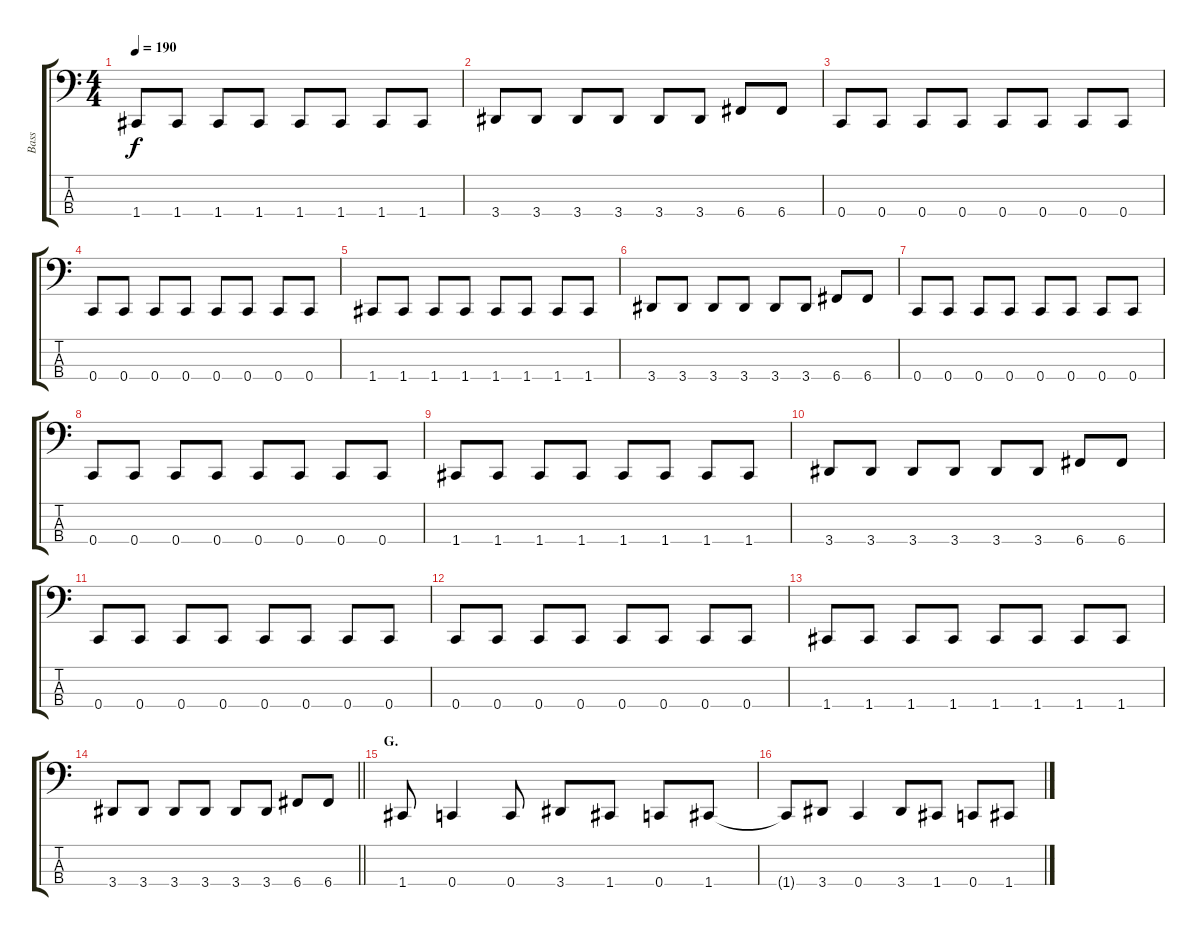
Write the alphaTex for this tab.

\track ("Bass" "Bass") {instrument electricbasspick}
\staff {score tabs}
\tuning (F2 C2 G1 C1) {hide}
\ts (4 4)
\tempo 190
\clef f4
\ks c
1.4.8{dy f} 1.4.8 1.4.8 1.4.8 1.4.8 1.4.8 1.4.8 1.4.8 |
3.4.8 3.4.8 3.4.8 3.4.8 3.4.8 3.4.8 6.4.8 6.4.8 |
0.4.8 0.4.8 0.4.8 0.4.8 0.4.8 0.4.8 0.4.8 0.4.8 |
0.4.8 0.4.8 0.4.8 0.4.8 0.4.8 0.4.8 0.4.8 0.4.8 |
1.4.8 1.4.8 1.4.8 1.4.8 1.4.8 1.4.8 1.4.8 1.4.8 |
3.4.8 3.4.8 3.4.8 3.4.8 3.4.8 3.4.8 6.4.8 6.4.8 |
0.4.8 0.4.8 0.4.8 0.4.8 0.4.8 0.4.8 0.4.8 0.4.8 |
0.4.8 0.4.8 0.4.8 0.4.8 0.4.8 0.4.8 0.4.8 0.4.8 |
1.4.8 1.4.8 1.4.8 1.4.8 1.4.8 1.4.8 1.4.8 1.4.8 |
3.4.8 3.4.8 3.4.8 3.4.8 3.4.8 3.4.8 6.4.8 6.4.8 |
0.4.8 0.4.8 0.4.8 0.4.8 0.4.8 0.4.8 0.4.8 0.4.8 |
0.4.8 0.4.8 0.4.8 0.4.8 0.4.8 0.4.8 0.4.8 0.4.8 |
1.4.8 1.4.8 1.4.8 1.4.8 1.4.8 1.4.8 1.4.8 1.4.8 |
\barLineRight lightlight
3.4.8 3.4.8 3.4.8 3.4.8 3.4.8 3.4.8 6.4.8 6.4.8 |
\section ("" "G.")
1.4.8 0.4.4 0.4.8 3.4.8 1.4.8 0.4.8 1.4.8 |
1.4{t}.8 3.4.8 0.4.4 3.4.8 1.4.8 0.4.8 1.4.8
